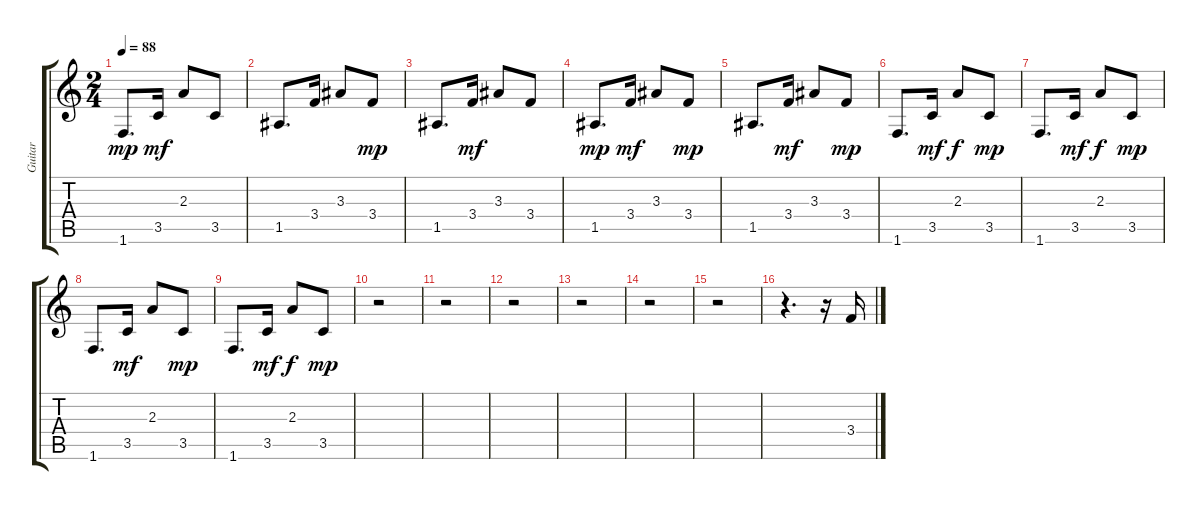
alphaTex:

\track ("Guitar" "Guitar") {instrument acousticguitarnylon}
\staff {score tabs}
\tuning (E4 B3 G3 D3 A2 E2) {hide}
\ts (2 4)
\tempo 88
\clef g2
\ks c
1.6.8{d dy mp} 3.5.16{dy mf} 2.3.8 3.5.8 |
1.5.8{d} 3.4.16 3.3.8 3.4.8{dy mp} |
1.5.8{d} 3.4.16{dy mf} 3.3.8 3.4.8 |
1.5.8{d dy mp} 3.4.16{dy mf} 3.3.8 3.4.8{dy mp} |
1.5.8{d} 3.4.16{dy mf} 3.3.8 3.4.8{dy mp} |
1.6.8{d} 3.5.16{dy mf} 2.3.8{dy f} 3.5.8{dy mp} |
1.6.8{d} 3.5.16{dy mf} 2.3.8{dy f} 3.5.8{dy mp} |
1.6.8{d} 3.5.16{dy mf} 2.3.8 3.5.8{dy mp} |
1.6.8{d} 3.5.16{dy mf} 2.3.8{dy f} 3.5.8{dy mp} |
r.2 |
r.2 |
r.2 |
r.2 |
r.2 |
r.2 |
r.4{d} r.16 3.4.16
